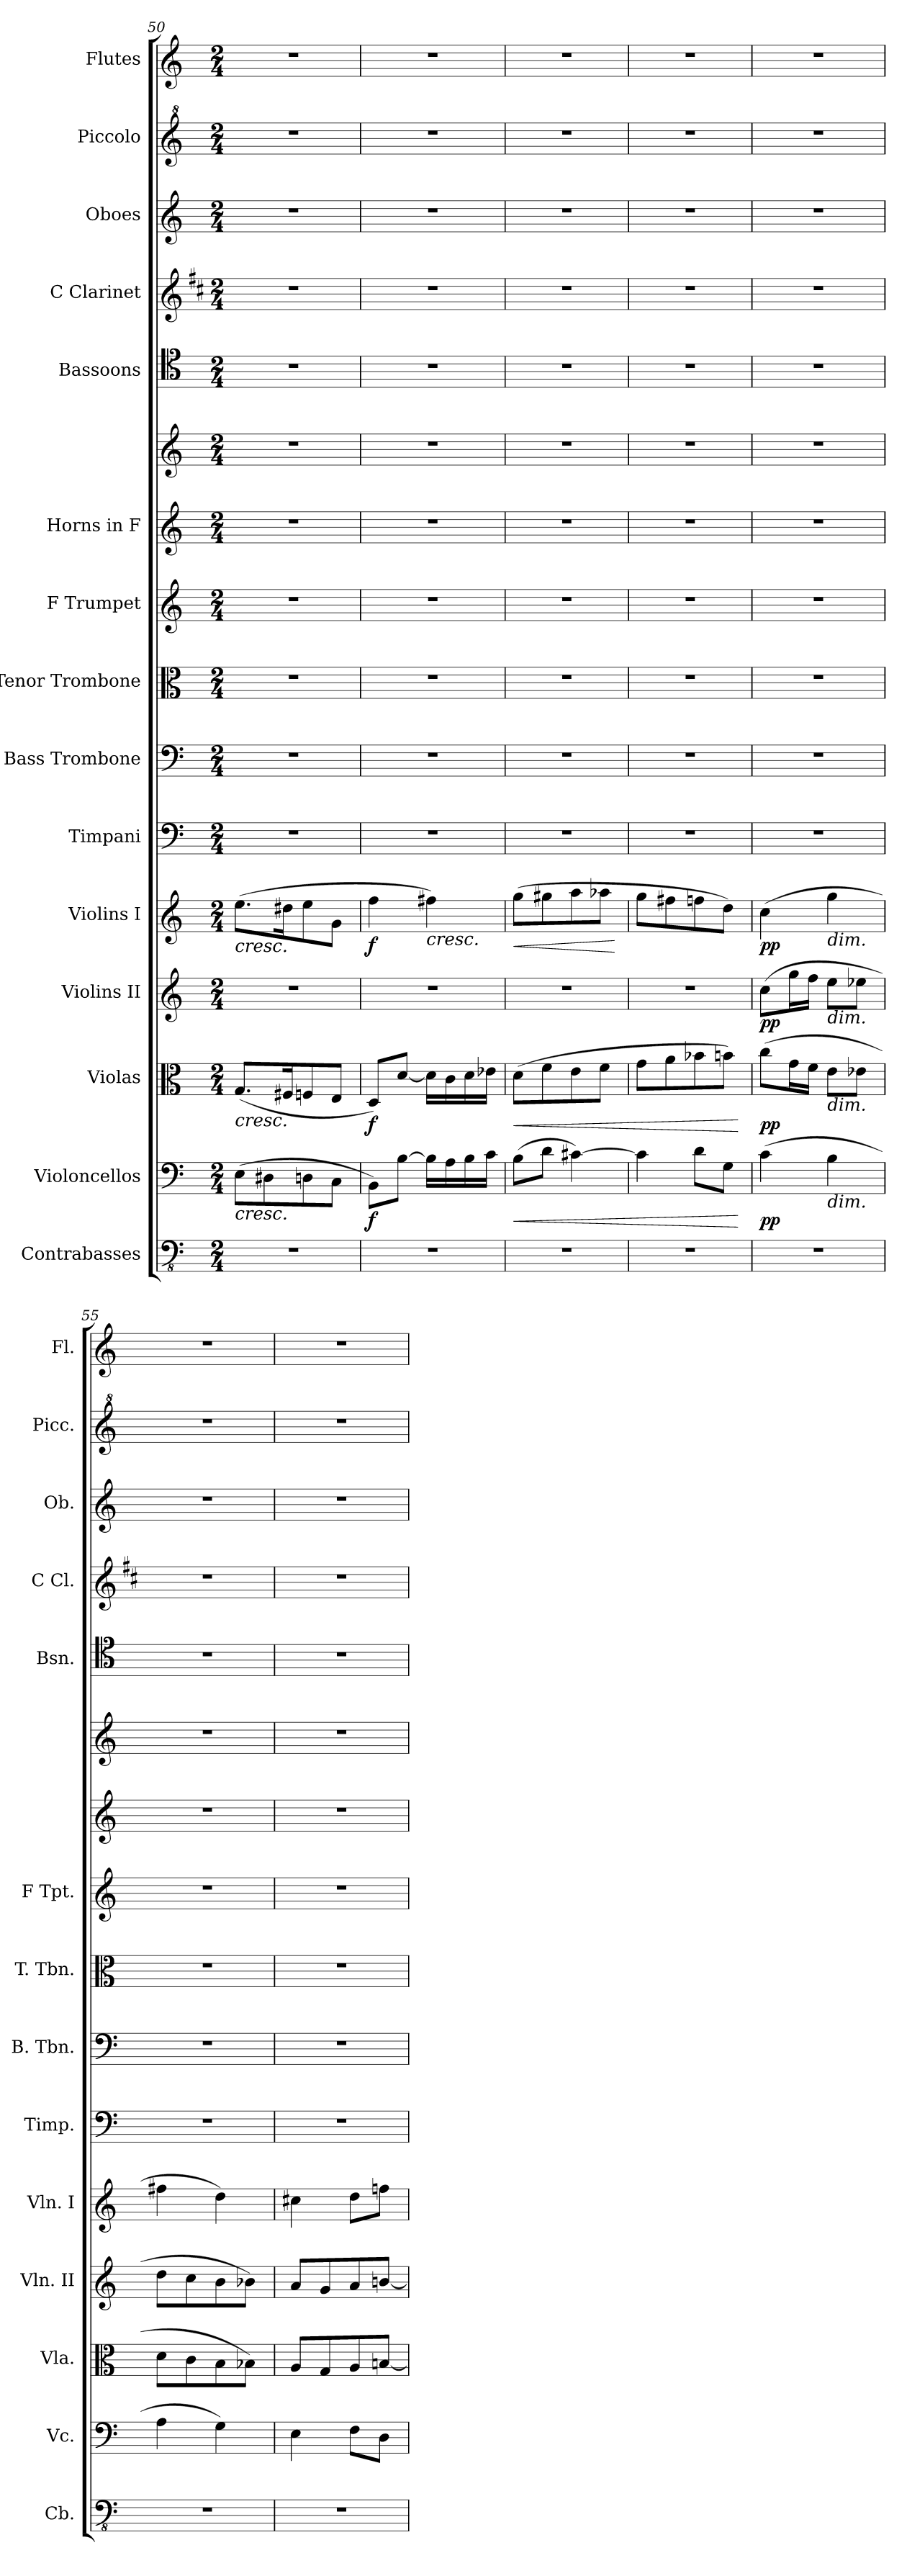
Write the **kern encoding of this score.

**kern	**kern	**dynam	**kern	**dynam	**kern	**dynam	**kern	**dynam	**kern	**kern	**kern	**kern	**kern	**kern	**kern	**kern	**kern	**kern	**kern
*part15	*part14	*part14	*part13	*part13	*part12	*part12	*part11	*part11	*part10	*part9	*part8	*part7	*part6	*part6	*part5	*part4	*part3	*part2	*part1
*staff16	*staff15	*staff15	*staff14	*staff14	*staff13	*staff13	*staff12	*staff12	*staff11	*staff10	*staff9	*staff8	*staff7	*staff6	*staff5	*staff4	*staff3	*staff2	*staff1
*I"Contrabasses	*I"Violoncellos	*	*I"Violas	*	*I"Violins II	*	*I"Violins I	*	*I"Timpani	*I"Bass Trombone	*I"Tenor Trombone	*I"F Trumpet	*I"Horns in F	*	*I"Bassoons	*I"C Clarinet	*I"Oboes	*I"Piccolo	*I"Flutes
*I'Cb.	*I'Vc.	*	*I'Vla.	*	*I'Vln. II	*	*I'Vln. I	*	*I'Timp.	*I'B. Tbn.	*I'T. Tbn.	*I'F Tpt.	*	*	*I'Bsn.	*I'C Cl.	*I'Ob.	*I'Picc.	*I'Fl.
*clefFv4	*clefF4	*	*clefC3	*	*clefG2	*	*clefG2	*	*clefF4	*clefF4	*clefC3	*clefG2	*clefG2	*clefG2	*clefC4	*clefG2	*clefG2	*clefG^2	*clefG2
*ITrd7c12	*	*	*	*	*	*	*	*	*	*	*	*ITrd-3c-5	*ITrd4c7	*ITrd4c7	*	*ITrd1c2	*	*ITrd-7c-12	*
*k[]	*k[]	*	*k[]	*	*k[]	*	*k[]	*	*k[]	*k[]	*k[]	*k[b-]	*k[b-]	*k[b-]	*k[]	*k[]	*k[]	*k[]	*k[]
*M2/4	*M2/4	*	*M2/4	*	*M2/4	*	*M2/4	*	*M2/4	*M2/4	*M2/4	*M2/4	*M2/4	*M2/4	*M2/4	*M2/4	*M2/4	*M2/4	*M2/4
=50	=50	=50	=50	=50	=50	=50	=50	=50	=50	=50	=50	=50	=50	=50	=50	=50	=50	=50	=50
!	!	!	!	!	!	!	!LO:TX:b:i:t=cresc.	!	!	!	!	!	!	!	!	!	!	!	!
!	!	!	!LO:TX:b:i:t=cresc.	!	!	!	!	!	!	!	!	!	!	!	!	!	!	!	!
!	!LO:TX:b:i:t=cresc.	!	!	!	!	!	!	!	!	!	!	!	!	!	!	!	!	!	!
2r	(>8E\L	.	(<8.G/L	.	2r	.	(>8.ee\L	.	2r	2r	2r	2r	2r	2r	2r	2r	2r	2r	2r
.	8D#X\	.	.	.	.	.	.	.	.	.	.	.	.	.	.	.	.	.	.
.	.	.	16F#X/K	.	.	.	16dd#X\K	.	.	.	.	.	.	.	.	.	.	.	.
.	8Dn\	.	8Fn/	.	.	.	8ee\	.	.	.	.	.	.	.	.	.	.	.	.
.	8C\J	.	8E/J	.	.	.	8g\J	.	.	.	.	.	.	.	.	.	.	.	.
=51	=51	=51	=51	=51	=51	=51	=51	=51	=51	=51	=51	=51	=51	=51	=51	=51	=51	=51	=51
!	!	!LO:DY:b	!	!LO:DY:b	!	!	!	!LO:DY:b	!	!	!	!	!	!	!	!	!	!	!
2r	8BB\L)	f	8D/L)	f	2r	.	4ff\	f	2r	2r	2r	2r	2r	2r	2r	2r	2r	2r	2r
.	[8B\J	.	[8d/J	.	.	.	.	.	.	.	.	.	.	.	.	.	.	.	.
!	!	!	!	!	!	!	!	!LO:HP:b	!	!	!	!	!	!	!	!	!	!	!
.	16B\LL]	.	16d\LL]	.	.	.	4ff#X\)	<	.	.	.	.	.	.	.	.	.	.	.
.	16A\	.	16c\	.	.	.	.	.	.	.	.	.	.	.	.	.	.	.	.
.	16B\	.	16d\	.	.	.	.	.	.	.	.	.	.	.	.	.	.	.	.
.	16c\JJ	.	16e-X\JJ	.	.	.	.	.	.	.	.	.	.	.	.	.	.	.	.
=52	=52	=52	=52	=52	=52	=52	=52	=52	=52	=52	=52	=52	=52	=52	=52	=52	=52	=52	=52
*	*	*	*	*	*	*	*	*	*	*	*	*	*	*	*	*	*	*	*MM80
!	!	!	!	!	!	!	!	!	!	!	!	!	!	!	!	!	!	!	!LO:TX:t=riten.
!	!	!LO:HP:b	!	!LO:HP:b	!	!	!	!LO:HP:b	!	!	!	!	!	!	!	!	!	!	!
*	*	*	*	*	*	*	*	*	*	*	*	*	*	*	*	*	*	*	*^
2r	(>8B\L	<	(>8d\L	<	2r	.	(>8gg\L	<	2r	2r	2r	2r	2r	2r	2r	2r	2r	2r	2r	4.ryy
.	8d\J	.	8f\	.	.	.	8gg#X\	.	.	.	.	.	.	.	.	.	.	.	.	.
.	[4c#X\)	.	8e\	.	.	.	8aa\	.	.	.	.	.	.	.	.	.	.	.	.	.
*	*	*	*	*	*	*	*	*	*	*	*	*	*	*	*	*	*	*	*MM77	*
.	.	.	8f\J	.	.	.	8aa-X\J	.	.	.	.	.	.	.	.	.	.	.	.	8ryy
.	.	.	.	.	.	.	.	[	.	.	.	.	.	.	.	.	.	.	.	.
=53	=53	=53	=53	=53	=53	=53	=53	=53	=53	=53	=53	=53	=53	=53	=53	=53	=53	=53	=53	=53
2r	4c#\]	.	8g\L	.	2r	.	8gg\L	.	2r	2r	2r	2r	2r	2r	2r	2r	2r	2r	2r	4ryy
.	.	.	8a\	.	.	.	8ff#X\	.	.	.	.	.	.	.	.	.	.	.	.	.
*	*	*	*	*	*	*	*	*	*	*	*	*	*	*	*	*	*	*	*MM74	*
.	8d\L	.	8b-X\	.	.	.	8ffn\	.	.	.	.	.	.	.	.	.	.	.	.	4ryy
.	8G\J	.	8bn\J)	.	.	.	8dd\J)	.	.	.	.	.	.	.	.	.	.	.	.	.
.	.	[	.	[	.	.	.	[	.	.	.	.	.	.	.	.	.	.	.	.
*	*	*	*	*	*	*	*	*	*	*	*	*	*	*	*	*	*	*	*v	*v
=54	=54	=54	=54	=54	=54	=54	=54	=54	=54	=54	=54	=54	=54	=54	=54	=54	=54	=54	=54
*	*	*	*	*	*	*	*	*	*	*	*	*	*	*	*	*	*	*	*MM84
*	*	*	*	*	*	*	*	*	*	*	*	*	*	*	*	*	*	*	*^
!	!	!	!	!	!	!	!	!	!	!	!	!	!	!	!	!	!	!	!LO:TX:t=in tempo	!
!	!	!LO:DY:b	!	!LO:DY:b	!	!LO:DY:b	!	!LO:DY:b	!	!	!	!	!	!	!	!	!	!	!	!
*	*	*	*	*	*	*	*	*	*	*	*	*	*	*	*	*	*	*	*v	*v
2r	(>4c\	pp	(>8cc\L	pp	(>8cc\L	pp	(>4cc\	pp	2r	2r	2r	2r	2r	2r	2r	2r	2r	2r	2r
.	.	.	16g\L	.	16gg\L	.	.	.	.	.	.	.	.	.	.	.	.	.	.
.	.	.	16f\JJ	.	16ff\JJ	.	.	.	.	.	.	.	.	.	.	.	.	.	.
!	!	!	!	!	!	!	!LO:TX:b:i:t=dim.	!	!	!	!	!	!	!	!	!	!	!	!
!	!	!	!	!	!LO:TX:b:i:t=dim.	!	!	!	!	!	!	!	!	!	!	!	!	!	!
!	!	!	!LO:TX:b:i:t=dim.	!	!	!	!	!	!	!	!	!	!	!	!	!	!	!	!
!	!LO:TX:b:i:t=dim.	!	!	!	!	!	!	!	!	!	!	!	!	!	!	!	!	!	!
.	4B\	.	8e\L	.	8ee\L	.	4gg\	.	.	.	.	.	.	.	.	.	.	.	.
.	.	.	8e-X\J	.	8ee-X\J	.	.	.	.	.	.	.	.	.	.	.	.	.	.
!!LO:PB:g=z
=55	=55	=55	=55	=55	=55	=55	=55	=55	=55	=55	=55	=55	=55	=55	=55	=55	=55	=55	=55
2r	4A\	.	8d\L	.	8dd\L	.	4ff#X\	.	2r	2r	2r	2r	2r	2r	2r	2r	2r	2r	2r
.	.	.	8c\	.	8cc\	.	.	.	.	.	.	.	.	.	.	.	.	.	.
.	4G\)	.	8B\	.	8b\	.	4dd\)	.	.	.	.	.	.	.	.	.	.	.	.
.	.	.	8B-X\J)	.	8b-X\J)	.	.	.	.	.	.	.	.	.	.	.	.	.	.
=56	=56	=56	=56	=56	=56	=56	=56	=56	=56	=56	=56	=56	=56	=56	=56	=56	=56	=56	=56
2r	4E\	.	8A/L	.	8a/L	.	4cc#X\	.	2r	2r	2r	2r	2r	2r	2r	2r	2r	2r	2r
.	.	.	8G/	.	8g/	.	.	.	.	.	.	.	.	.	.	.	.	.	.
.	8F\L	.	8A/	.	8a/	.	8dd\L	.	.	.	.	.	.	.	.	.	.	.	.
.	8D\J	.	[8Bn/J	.	[8bn/J	.	8ffn\J	.	.	.	.	.	.	.	.	.	.	.	.
=	=	=	=	=	=	=	=	=	=	=	=	=	=	=	=	=	=	=	=
*-	*-	*-	*-	*-	*-	*-	*-	*-	*-	*-	*-	*-	*-	*-	*-	*-	*-	*-	*-
